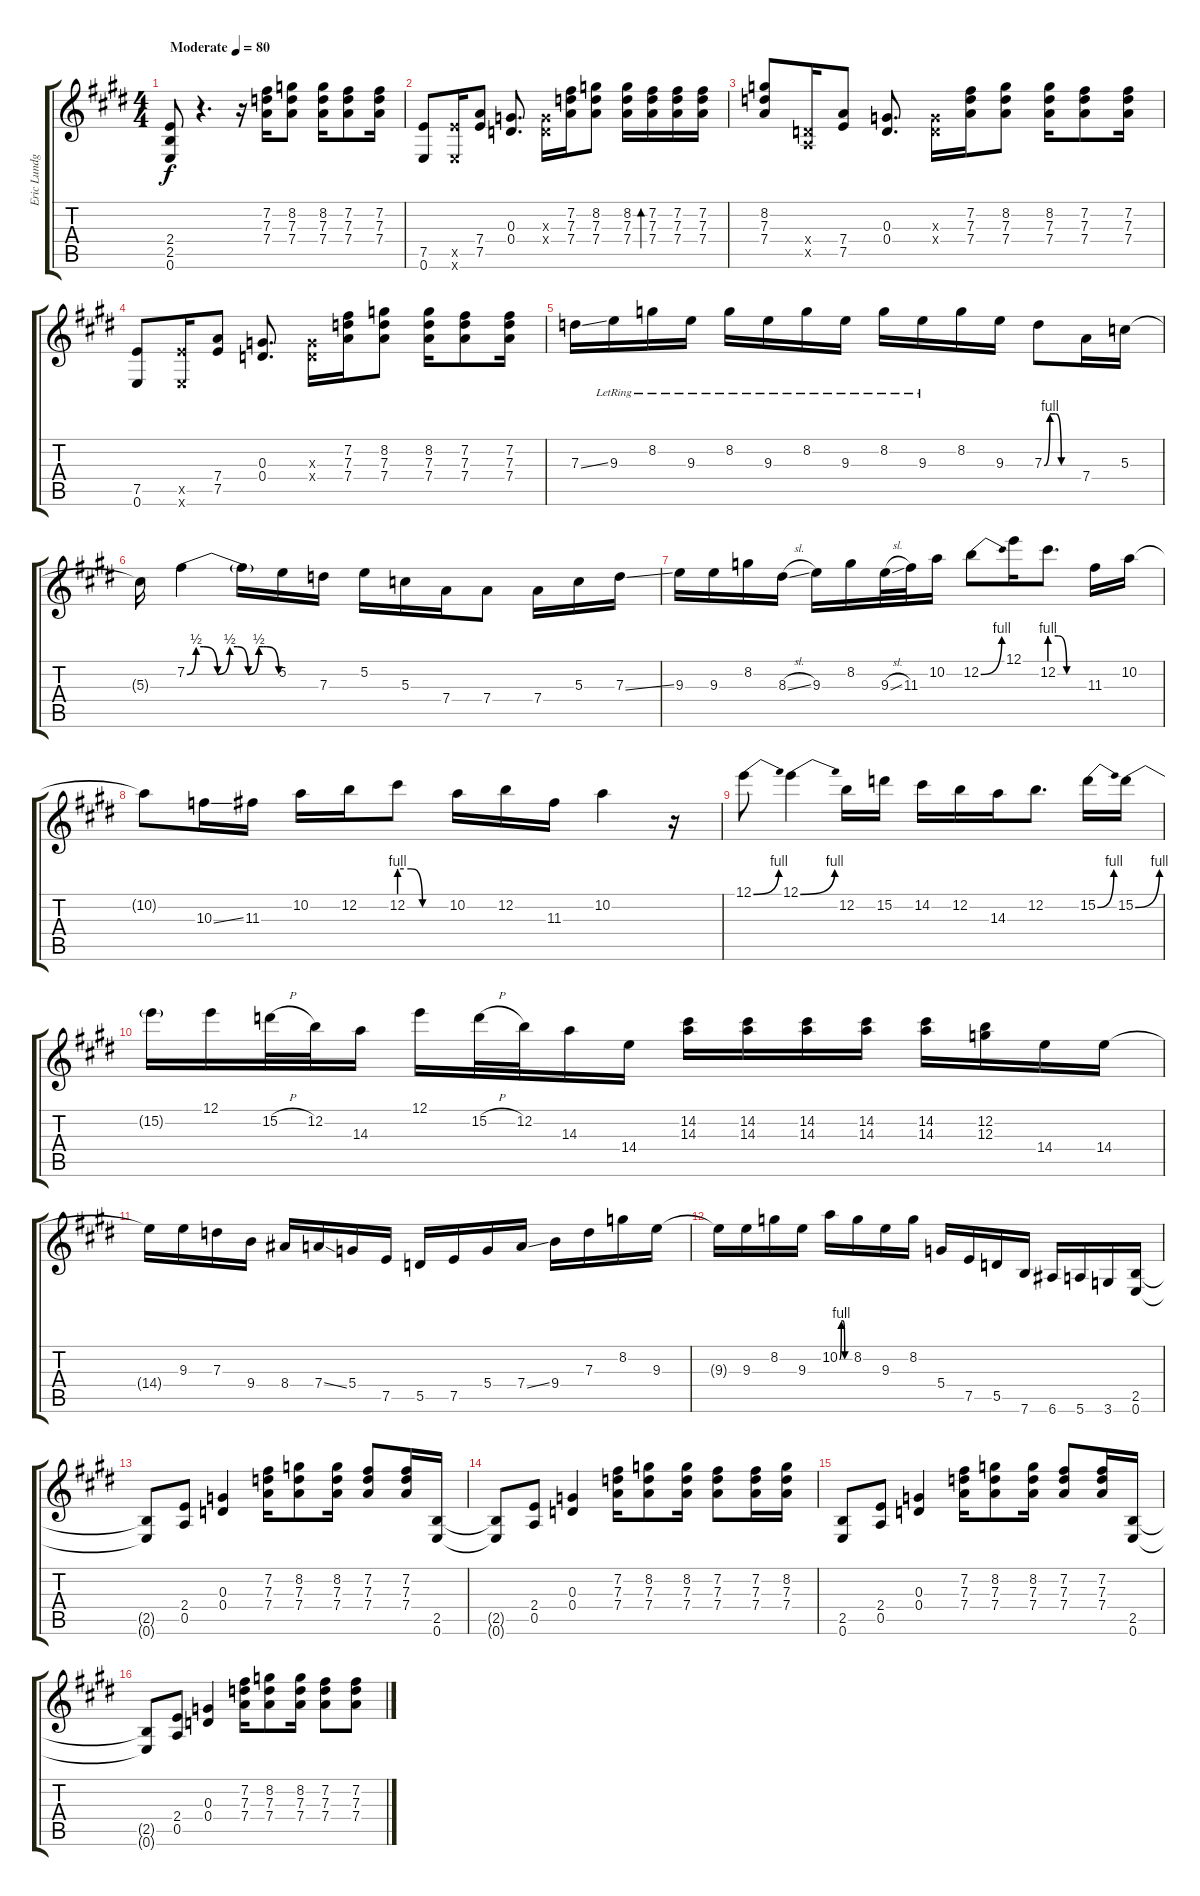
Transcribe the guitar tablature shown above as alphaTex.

\track ("Eric Lundgren Guitar" "Eric Lundg") {instrument overdrivenguitar}
\staff {score tabs}
\tuning (E4 B3 G3 D3 A2 E2) {hide}
\ts (4 4)
\tempo (80 "Moderate")
\clef g2
\ks e
(2.4 2.5 0.6).8{dy f instrument overdrivenguitar} r.4{d} r.16 (7.2 7.3 7.4).16 (8.2 7.3 7.4).8 (8.2 7.3 7.4).16 (7.2 7.3 7.4).8 (7.2 7.3 7.4).16 |
(7.5 0.6).8 (7.5{x} 0.6{x}).16 (7.4 7.5).8 (0.3 0.4).8{d} (0.3{x} 0.4{x}).16 (7.2 7.3 7.4).16 (8.2 7.3 7.4).8 (8.2 7.3 7.4).16 (7.2 7.3 7.4).16{bd 60} (7.2 7.3 7.4).16 (7.2 7.3 7.4).16 |
(8.2 7.3 7.4).8 (0.4{x} 0.5{x}).16 (7.4 7.5).8 (0.3 0.4).8{d} (0.3{x} 0.4{x}).16 (7.2 7.3 7.4).16 (8.2 7.3 7.4).8 (8.2 7.3 7.4).16 (7.2 7.3 7.4).8 (7.2 7.3 7.4).16 |
(7.5 0.6).8 (7.5{x} 0.6{x}).16 (7.4 7.5).8 (0.3 0.4).8{d} (0.3{x} 0.4{x}).16 (7.2 7.3 7.4).16 (8.2 7.3 7.4).8 (8.2 7.3 7.4).16 (7.2 7.3 7.4).8 (7.2 7.3 7.4).16 |
7.3{ss}.16{volume 15 instrument overdrivenguitar} 9.3{lr}.16 8.2{lr}.16 9.3{lr}.16 8.2{lr}.16 9.3{lr}.16 8.2{lr}.16 9.3{lr}.16 8.2{lr}.16 9.3{lr}.16 8.2.16 9.3.16 7.3{be (custom 0 0 10 4 20 4 30 0 60 0)}.8 7.4.16 5.3.16 |
5.3{t}.16 7.2{be (custom 0 0 6 2 11 2 20 0 28 2 33 2 40 0 47 2 50 2 52 2 60 0)}.4 7.2{t}.16 5.2.16 7.3.16 5.2.16 5.3.16 7.4.16 7.4.8 7.4.16 5.3.16 7.3{ss}.16 |
9.3.16 9.3.16 8.2.16 8.3{sl}.16 9.3.16 8.2.16 9.3{sl}.32 11.3.32 10.2.16 12.2{be (bend 0 0 60 4)}.8 12.1.16 12.2{be (custom 0 4 15 4 30 0 60 0)}.8{d} 11.3.16 10.2.16 |
10.2{t}.8 10.3{ss}.16 11.3.16 10.2.16 12.2.16 12.2{be (custom 0 4 15 4 30 0 60 0)}.8 10.2.16 12.2.16 11.3.16 10.2.4 r.16 |
12.1{be (bend 0 0 60 4)}.8 12.1{be (bend 0 0 60 4)}.4 12.2.16 15.2.16 14.2.16 12.2.16 14.3.16 12.2.8{d} 15.2{be (bend 0 0 60 4)}.16 15.2{be (bend 0 0 60 4)}.16 |
15.2{t}.16 12.1.16 15.2{h}.32 12.2.32 14.3.16 12.1.16 15.2{h}.32 12.2.32 14.3.16 14.4.16 (14.2 14.3).16 (14.2 14.3).16 (14.2 14.3).16 (14.2 14.3).16 (14.2 14.3).16 (12.2 12.3).16 14.4.16 14.4.16 |
14.4{t}.16 9.3.16 7.3.16 9.4.16 8.4.16 7.4{ss}.16 5.4.16 7.5.16 5.5.16 7.5.16 5.4.16 7.4{ss}.16 9.4.16 7.3.16 8.2.16 9.3.16 |
9.3{t}.16 9.3.16 8.2.16 9.3.16 10.2{be (custom 0 0 10 4 20 4 30 0 60 0)}.16 8.2.16 9.3.16 8.2.16 5.4.16{volume 10} 7.5.16 5.5.16 7.6.16 6.6.16 5.6.16 3.6.16 (2.5 0.6).16 |
(2.5{t} 0.6{t}).8 (2.4 0.5).8 (0.3 0.4).4 (7.2 7.3 7.4).16 (8.2 7.3 7.4).8 (8.2 7.3 7.4).16 (7.2 7.3 7.4).8 (7.2 7.3 7.4).16 (2.5 0.6).16 |
(2.5{t} 0.6{t}).8 (2.4 0.5).8 (0.3 0.4).4 (7.2 7.3 7.4).16 (8.2 7.3 7.4).8 (8.2 7.3 7.4).16 (7.2 7.3 7.4).8 (7.2 7.3 7.4).16 (8.2 7.3 7.4).16 |
(2.5 0.6).8 (2.4 0.5).8 (0.3 0.4).4 (7.2 7.3 7.4).16 (8.2 7.3 7.4).8 (8.2 7.3 7.4).16 (7.2 7.3 7.4).8 (7.2 7.3 7.4).16 (2.5 0.6).16 |
(2.5{t} 0.6{t}).8 (2.4 0.5).8 (0.3 0.4).4 (7.2 7.3 7.4).16 (8.2 7.3 7.4).8 (8.2 7.3 7.4).16 (7.2 7.3 7.4).8 (7.2 7.3 7.4).8
